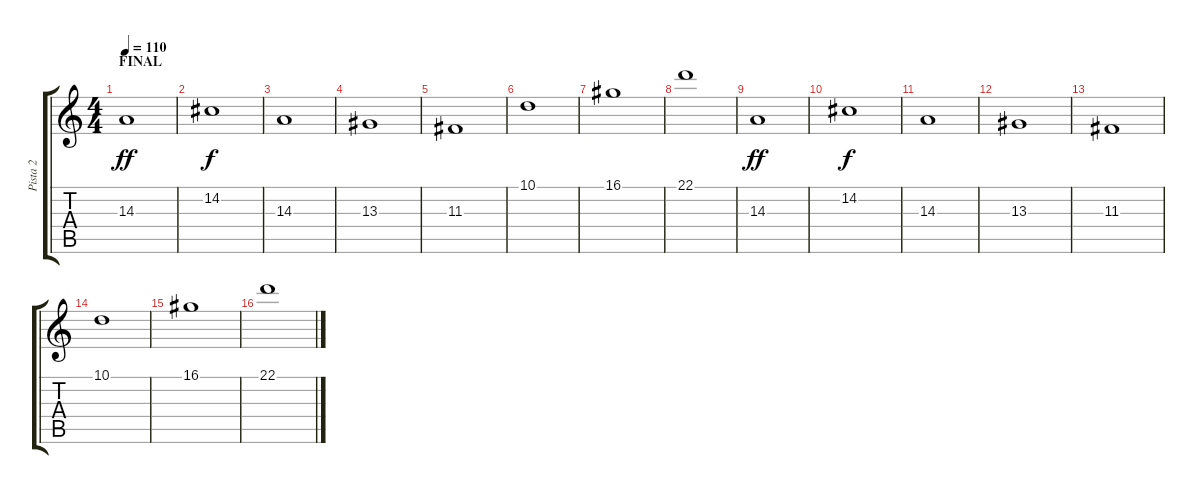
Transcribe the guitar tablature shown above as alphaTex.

\track ("Pista 2" "Pista 2") {instrument violin}
\staff {score tabs}
\tuning (E4 B3 G3 D3 A2 E2) {hide}
\ts (4 4)
\section ("" "FINAL")
\tempo 110
\clef g2
\ks c
14.3.1{dy ff} |
14.2.1{dy f} |
14.3.1 |
13.3.1 |
11.3.1 |
10.1.1 |
16.1.1 |
22.1.1 |
14.3.1{dy ff} |
14.2.1{dy f} |
14.3.1 |
13.3.1 |
11.3.1 |
10.1.1 |
16.1.1 |
22.1.1
